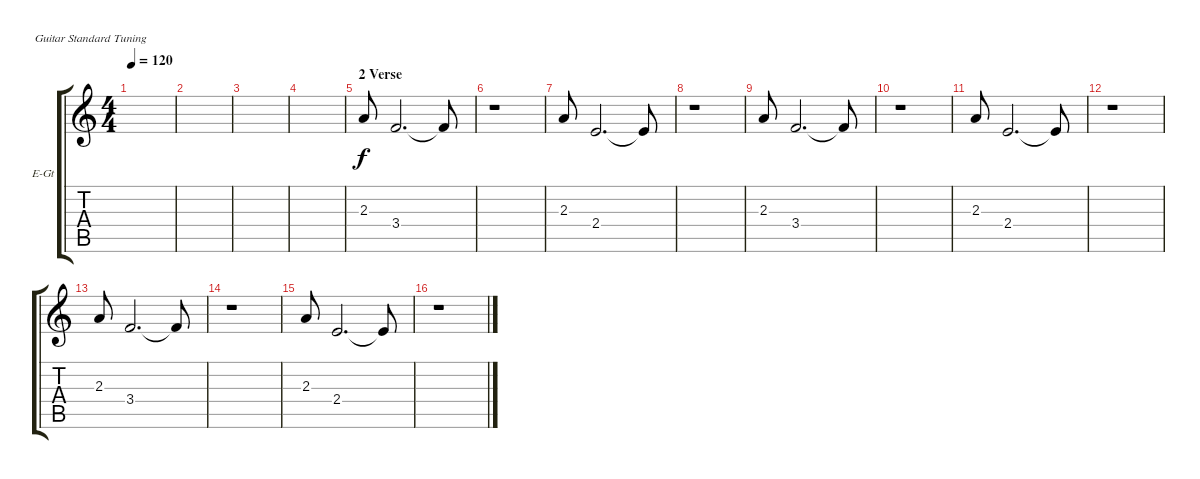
\bracketExtendMode groupsimilarinstruments
\firstSystemTrackNameOrientation horizontal
\otherSystemsTrackNameOrientation horizontal
\track ("Clean Guitar 1" "E-Gt") {instrument electricguitarclean}
\staff {score tabs}
\tuning (E4 B3 G3 D3 A2 E2)
\ts (4 4)
\tempo 120
\clef g2
\scale
0.333333
\ks c
|
\scale
0.333333 |
\scale
0.333333 |
\scale
0.333333 |
\section ("" "2 Verse")
\scale
0.333333 2.3.8 3.4.2{d} 3.4{t}.8 |
\scale
0.333333 r.1 |
\scale
0.333333 2.3.8 2.4.2{d} 2.4{t}.8 |
\scale
0.333333 r.1 |
\scale
0.333333 2.3.8 3.4.2{d} 3.4{t}.8 |
\scale
0.333333 r.1 |
\scale
0.333333 2.3.8 2.4.2{d} 2.4{t}.8 |
\scale
0.333333 r.1 |
\scale
0.333333 2.3.8 3.4.2{d} 3.4{t}.8 |
\scale
0.333333 r.1 |
\scale
0.333333 2.3.8 2.4.2{d} 2.4{t}.8 |
\scale
0.333333 r.1
